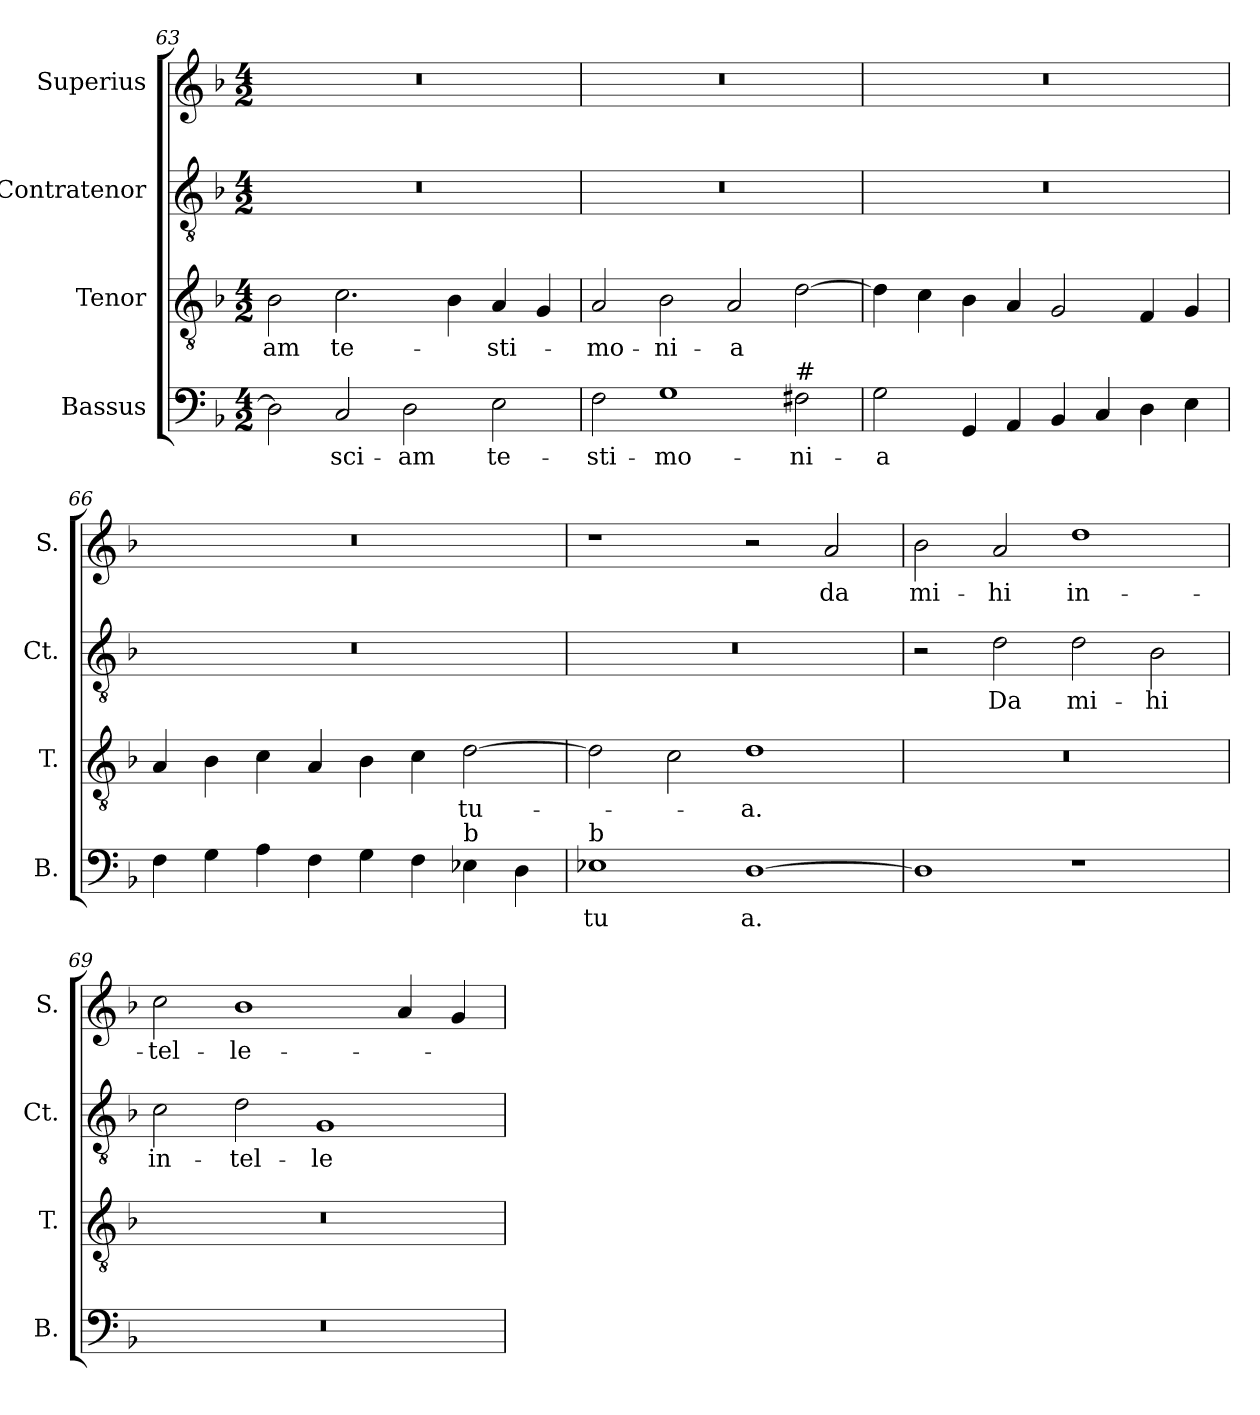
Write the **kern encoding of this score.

**kern	**text	**kern	**text	**kern	**text	**kern	**text
*part4	*part4	*part3	*part3	*part2	*part2	*part1	*part1
*staff4	*staff4	*staff3	*staff3	*staff2	*staff2	*staff1	*staff1
*I"Bassus	*	*I"Tenor	*	*I"Contratenor	*	*I"Superius	*
*I'B.	*	*I'T.	*	*I'Ct.	*	*I'S.	*
*clefF4	*	*clefGv2	*	*clefGv2	*	*clefG2	*
*	*	*ITrd7c12	*	*ITrd7c12	*	*	*
*k[b-]	*	*k[b-]	*	*k[b-]	*	*k[b-]	*
*F:	*	*F:	*	*F:	*	*F:	*
*M4/2	*	*M4/2	*	*M4/2	*	*M4/2	*
=63	=63	=63	=63	=63	=63	=63	=63
!	!	!	!LO:LY:b:color=#000000	!LO:N:vis=1	!	!LO:N:vis=1	!
2Di\]	.	2BB-i\	-am	0r	.	0r	.
!	!LO:LY:b:color=#000000	!	!	!	!	!	!
!	!	!	!LO:LY:b:color=#000000	!	!	!	!
2Ci/	sci-	2.Ci\	te-	.	.	.	.
!	!LO:LY:b:color=#000000	!	!	!	!	!	!
2Di\	-am	.	.	.	.	.	.
.	.	4BB-i\	.	.	.	.	.
!	!LO:LY:b:color=#000000	!	!	!	!	!	!
!	!	!	!LO:LY:b:color=#000000	!	!	!	!
2Ei\	te-	4AAi/	-sti-	.	.	.	.
.	.	4GGi/	.	.	.	.	.
=64	=64	=64	=64	=64	=64	=64	=64
!	!LO:LY:b:color=#000000	!	!	!	!	!	!
!	!	!	!LO:LY:b:color=#000000	!LO:N:vis=1	!	!LO:N:vis=1	!
2Fi\	-sti-	2AAi/	-mo-	0r	.	0r	.
!	!LO:LY:b:color=#000000	!	!	!	!	!	!
!	!	!	!LO:LY:b:color=#000000	!	!	!	!
1Gi	-mo-	2BB-i\	-ni-	.	.	.	.
!	!	!	!LO:LY:b:color=#000000	!	!	!	!
.	.	2AAi/	-a	.	.	.	.
!LO:TX:a:t=#	!	!	!	!	!	!	!
!	!LO:LY:b:color=#000000	!	!	!	!	!	!
2F#i\	-ni-	[>2Di\	.	.	.	.	.
!!LO:LB:g=z
=65	=65	=65	=65	=65	=65	=65	=65
!	!LO:LY:b:color=#000000	!	!	!LO:N:vis=1	!	!LO:N:vis=1	!
2Gi\	-a	4Di\]	.	0r	.	0r	.
.	.	4Ci\	.	.	.	.	.
4GGi/	.	4BB-i\	.	.	.	.	.
4AAi/	.	4AAi/	.	.	.	.	.
4BB-i/	.	2GGi/	.	.	.	.	.
4Ci/	.	.	.	.	.	.	.
4Di\	.	4FFi/	.	.	.	.	.
4Ei\	.	4GGi/	.	.	.	.	.
=66	=66	=66	=66	=66	=66	=66	=66
!	!	!	!	!LO:N:vis=1	!	!LO:N:vis=1	!
4Fi\	.	4AAi/	.	0r	.	0r	.
4Gi\	.	4BB-i\	.	.	.	.	.
4Ai\	.	4Ci\	.	.	.	.	.
4Fi\	.	4AAi/	.	.	.	.	.
4Gi\	.	4BB-i\	.	.	.	.	.
4Fi\	.	4Ci\	.	.	.	.	.
!LO:TX:a:t=b	!	!	!	!	!	!	!
!	!	!	!LO:LY:b:color=#000000	!	!	!	!
4E-i\	.	[>2Di\	tu-	.	.	.	.
4Di\	.	.	.	.	.	.	.
=67	=67	=67	=67	=67	=67	=67	=67
!LO:TX:a:t=b	!	!	!	!	!	!	!
!	!LO:LY:b:color=#000000	!	!	!LO:N:vis=1	!	!	!
1E-i	tu	2Di\]	.	0r	.	1r	.
.	.	2Ci\	.	.	.	.	.
!	!LO:LY:b:color=#000000	!	!	!	!	!	!
!	!	!	!LO:LY:b:color=#000000	!	!	!	!
[>1Di	a.	1Di	-a.	.	.	2r	.
!	!	!	!	!	!	!	!LO:LY:b:color=#000000
.	.	.	.	.	.	2ai/	da
=68	=68	=68	=68	=68	=68	=68	=68
!	!	!LO:N:vis=1	!	!	!	!	!
!	!	!	!	!	!	!	!LO:LY:b:color=#000000
1Di]	.	0r	.	2r	.	2b-i\	mi-
!	!	!	!	!	!LO:LY:b:color=#000000	!	!
!	!	!	!	!	!	!	!LO:LY:b:color=#000000
.	.	.	.	2Di\	Da	2ai/	-hi
!	!	!	!	!	!LO:LY:b:color=#000000	!	!
!	!	!	!	!	!	!	!LO:LY:b:color=#000000
1r	.	.	.	2Di\	mi-	1ddi	in-
!	!	!	!	!	!LO:LY:b:color=#000000	!	!
.	.	.	.	2BB-i\	-hi	.	.
=69	=69	=69	=69	=69	=69	=69	=69
!LO:N:vis=1	!	!LO:N:vis=1	!	!	!	!	!
!	!	!	!	!	!LO:LY:b:color=#000000	!	!
!	!	!	!	!	!	!	!LO:LY:b:color=#000000
0r	.	0r	.	2Ci\	in-	2cci\	-tel-
!	!	!	!	!	!LO:LY:b:color=#000000	!	!
!	!	!	!	!	!	!	!LO:LY:b:color=#000000
.	.	.	.	2Di\	-tel-	1b-i	-le-
!	!	!	!	!	!LO:LY:b:color=#000000	!	!
.	.	.	.	1GGi	-le-	.	.
.	.	.	.	.	.	4ai/	.
.	.	.	.	.	.	4gi/	.
=	=	=	=	=	=	=	=
*-	*-	*-	*-	*-	*-	*-	*-
